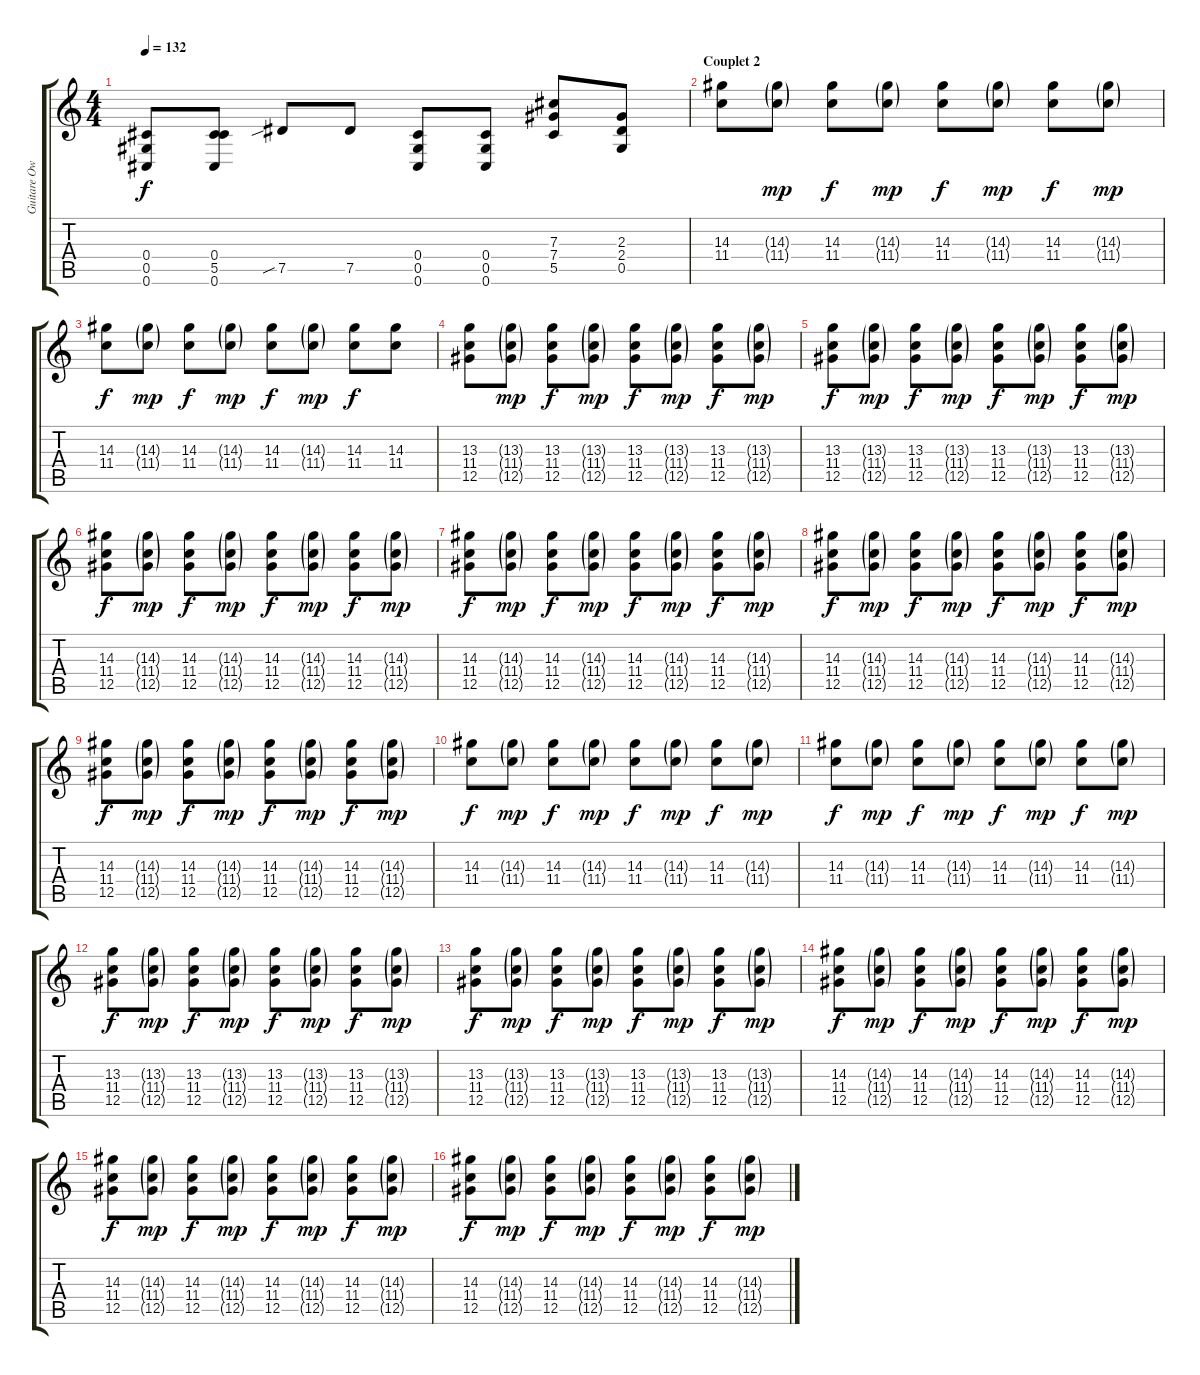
\track ("Guitare Owen" "Guitare Ow") {instrument overdrivenguitar}
\staff {score tabs}
\tuning (Eb4 Bb3 Gb3 Db3 Ab2 Db2) {hide}
\ts (4 4)
\tempo 132
\clef g2
\ks c
(0.4 0.5 0.6).8{dy f} (0.4 5.5 0.6).8 7.5{sib}.8 7.5.8 (0.4 0.5 0.6).8 (0.4 0.5 0.6).8 (7.3 7.4 5.5).8 (2.3 2.4 0.5).8 |
\section ("" "Couplet 2")
(14.3 11.4).8{volume 9} (14.3{g} 11.4{g}).8{dy mp} (14.3 11.4).8{dy f} (14.3{g} 11.4{g}).8{dy mp} (14.3 11.4).8{dy f} (14.3{g} 11.4{g}).8{dy mp} (14.3 11.4).8{dy f} (14.3{g} 11.4{g}).8{dy mp} |
(14.3 11.4).8{dy f} (14.3{g} 11.4{g}).8{dy mp} (14.3 11.4).8{dy f} (14.3{g} 11.4{g}).8{dy mp} (14.3 11.4).8{dy f} (14.3{g} 11.4{g}).8{dy mp} (14.3 11.4).8{dy f} (14.3 11.4).8 |
(13.3 11.4 12.5).8 (13.3{g} 11.4{g} 12.5{g}).8{dy mp} (13.3 11.4 12.5).8{dy f} (13.3{g} 11.4{g} 12.5{g}).8{dy mp} (13.3 11.4 12.5).8{dy f} (13.3{g} 11.4{g} 12.5{g}).8{dy mp} (13.3 11.4 12.5).8{dy f} (13.3{g} 11.4{g} 12.5{g}).8{dy mp} |
(13.3 11.4 12.5).8{dy f} (13.3{g} 11.4{g} 12.5{g}).8{dy mp} (13.3 11.4 12.5).8{dy f} (13.3{g} 11.4{g} 12.5{g}).8{dy mp} (13.3 11.4 12.5).8{dy f} (13.3{g} 11.4{g} 12.5{g}).8{dy mp} (13.3 11.4 12.5).8{dy f} (13.3{g} 11.4{g} 12.5{g}).8{dy mp} |
(14.3 11.4 12.5).8{dy f} (14.3{g} 11.4{g} 12.5{g}).8{dy mp} (14.3 11.4 12.5).8{dy f} (14.3{g} 11.4{g} 12.5{g}).8{dy mp} (14.3 11.4 12.5).8{dy f} (14.3{g} 11.4{g} 12.5{g}).8{dy mp} (14.3 11.4 12.5).8{dy f} (14.3{g} 11.4{g} 12.5{g}).8{dy mp} |
(14.3 11.4 12.5).8{dy f} (14.3{g} 11.4{g} 12.5{g}).8{dy mp} (14.3 11.4 12.5).8{dy f} (14.3{g} 11.4{g} 12.5{g}).8{dy mp} (14.3 11.4 12.5).8{dy f} (14.3{g} 11.4{g} 12.5{g}).8{dy mp} (14.3 11.4 12.5).8{dy f} (14.3{g} 11.4{g} 12.5{g}).8{dy mp} |
(14.3 11.4 12.5).8{dy f} (14.3{g} 11.4{g} 12.5{g}).8{dy mp} (14.3 11.4 12.5).8{dy f} (14.3{g} 11.4{g} 12.5{g}).8{dy mp} (14.3 11.4 12.5).8{dy f} (14.3{g} 11.4{g} 12.5{g}).8{dy mp} (14.3 11.4 12.5).8{dy f} (14.3{g} 11.4{g} 12.5{g}).8{dy mp} |
(14.3 11.4 12.5).8{dy f} (14.3{g} 11.4{g} 12.5{g}).8{dy mp} (14.3 11.4 12.5).8{dy f} (14.3{g} 11.4{g} 12.5{g}).8{dy mp} (14.3 11.4 12.5).8{dy f} (14.3{g} 11.4{g} 12.5{g}).8{dy mp} (14.3 11.4 12.5).8{dy f} (14.3{g} 11.4{g} 12.5{g}).8{dy mp} |
(14.3 11.4).8{dy f} (14.3{g} 11.4{g}).8{dy mp} (14.3 11.4).8{dy f} (14.3{g} 11.4{g}).8{dy mp} (14.3 11.4).8{dy f} (14.3{g} 11.4{g}).8{dy mp} (14.3 11.4).8{dy f} (14.3{g} 11.4{g}).8{dy mp} |
(14.3 11.4).8{dy f} (14.3{g} 11.4{g}).8{dy mp} (14.3 11.4).8{dy f} (14.3{g} 11.4{g}).8{dy mp} (14.3 11.4).8{dy f} (14.3{g} 11.4{g}).8{dy mp} (14.3 11.4).8{dy f} (14.3{g} 11.4{g}).8{dy mp} |
(13.3 11.4 12.5).8{dy f} (13.3{g} 11.4{g} 12.5{g}).8{dy mp} (13.3 11.4 12.5).8{dy f} (13.3{g} 11.4{g} 12.5{g}).8{dy mp} (13.3 11.4 12.5).8{dy f} (13.3{g} 11.4{g} 12.5{g}).8{dy mp} (13.3 11.4 12.5).8{dy f} (13.3{g} 11.4{g} 12.5{g}).8{dy mp} |
(13.3 11.4 12.5).8{dy f} (13.3{g} 11.4{g} 12.5{g}).8{dy mp} (13.3 11.4 12.5).8{dy f} (13.3{g} 11.4{g} 12.5{g}).8{dy mp} (13.3 11.4 12.5).8{dy f} (13.3{g} 11.4{g} 12.5{g}).8{dy mp} (13.3 11.4 12.5).8{dy f} (13.3{g} 11.4{g} 12.5{g}).8{dy mp} |
(14.3 11.4 12.5).8{dy f} (14.3{g} 11.4{g} 12.5{g}).8{dy mp} (14.3 11.4 12.5).8{dy f} (14.3{g} 11.4{g} 12.5{g}).8{dy mp} (14.3 11.4 12.5).8{dy f} (14.3{g} 11.4{g} 12.5{g}).8{dy mp} (14.3 11.4 12.5).8{dy f} (14.3{g} 11.4{g} 12.5{g}).8{dy mp} |
(14.3 11.4 12.5).8{dy f} (14.3{g} 11.4{g} 12.5{g}).8{dy mp} (14.3 11.4 12.5).8{dy f} (14.3{g} 11.4{g} 12.5{g}).8{dy mp} (14.3 11.4 12.5).8{dy f} (14.3{g} 11.4{g} 12.5{g}).8{dy mp} (14.3 11.4 12.5).8{dy f} (14.3{g} 11.4{g} 12.5{g}).8{dy mp} |
(14.3 11.4 12.5).8{dy f} (14.3{g} 11.4{g} 12.5{g}).8{dy mp} (14.3 11.4 12.5).8{dy f} (14.3{g} 11.4{g} 12.5{g}).8{dy mp} (14.3 11.4 12.5).8{dy f} (14.3{g} 11.4{g} 12.5{g}).8{dy mp} (14.3 11.4 12.5).8{dy f} (14.3{g} 11.4{g} 12.5{g}).8{dy mp}
